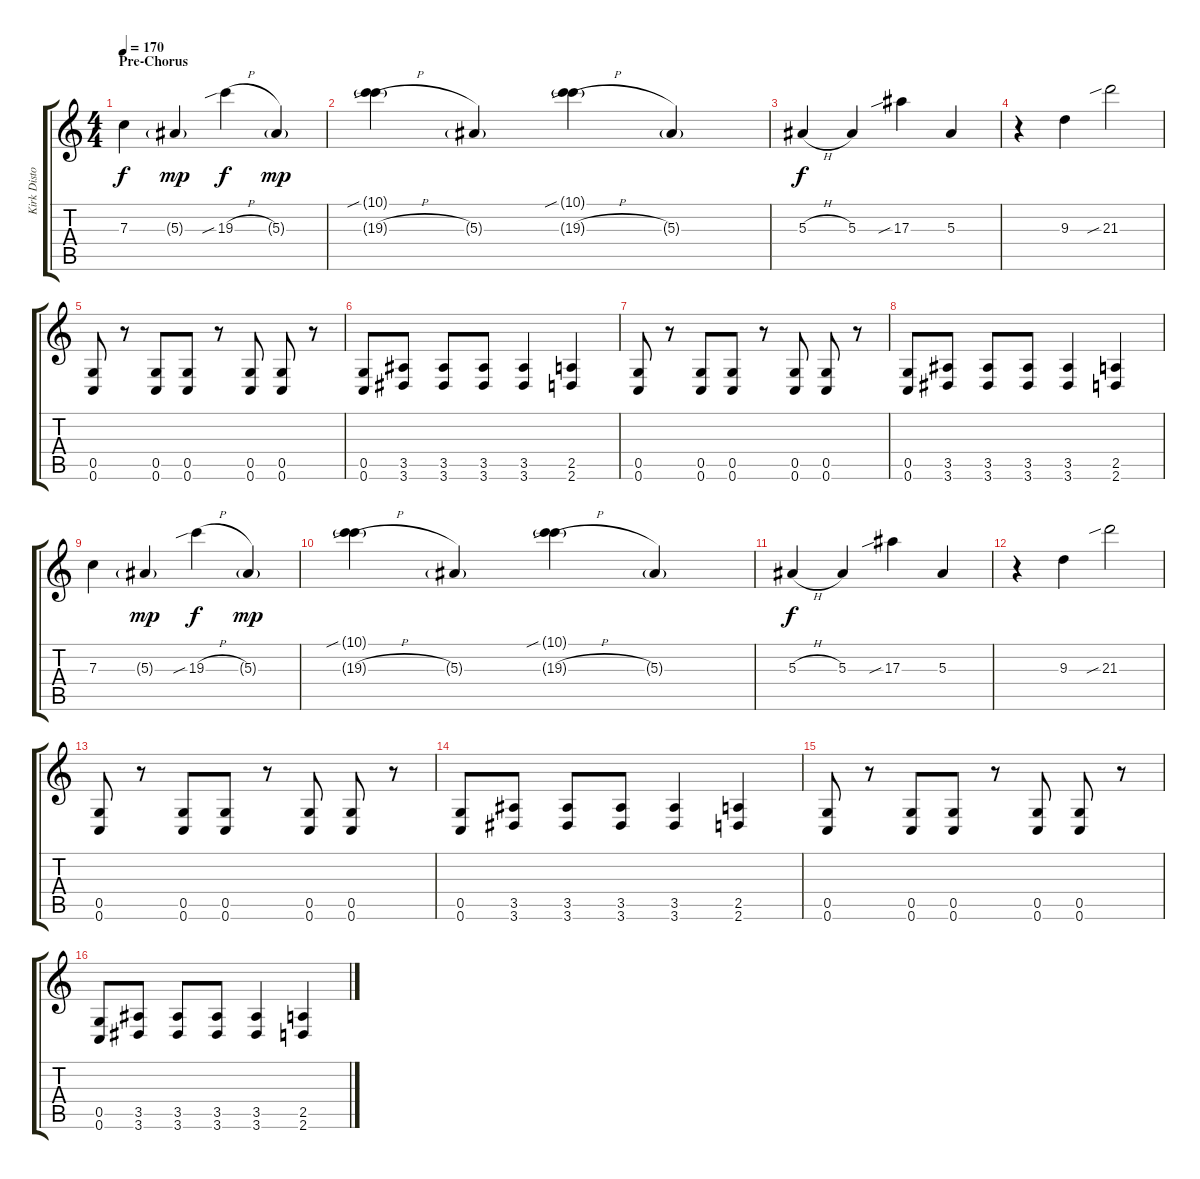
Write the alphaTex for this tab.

\track ("Kirk Distortion" "Kirk Disto") {instrument distortionguitar}
\staff {score tabs}
\tuning (D4 A3 F3 C3 G2 C2) {hide}
\ts (4 4)
\section ("" "Pre-Chorus")
\tempo 170
\clef g2
\ks c
7.3.4{dy f} 5.3{g}.4{dy mp} 19.3{sib h}.4{dy f} 5.3{g}.4{dy mp} |
(10.1{sib g} 19.3{h g}).4 5.3{g}.4 (10.1{sib g} 19.3{h g}).4 5.3{g}.4 |
5.3{h}.4{dy f} 5.3.4 17.3{sib}.4 5.3.4 |
r.4 9.3.4 21.3{sib}.2 |
(0.5 0.6).8 r.8 (0.5 0.6).8 (0.5 0.6).8 r.8 (0.5 0.6).8 (0.5 0.6).8 r.8 |
(0.5 0.6).8 (3.5 3.6).8 (3.5 3.6).8 (3.5 3.6).8 (3.5 3.6).4 (2.5 2.6).4 |
(0.5 0.6).8 r.8 (0.5 0.6).8 (0.5 0.6).8 r.8 (0.5 0.6).8 (0.5 0.6).8 r.8 |
(0.5 0.6).8 (3.5 3.6).8 (3.5 3.6).8 (3.5 3.6).8 (3.5 3.6).4 (2.5 2.6).4 |
7.3.4 5.3{g}.4{dy mp} 19.3{sib h}.4{dy f} 5.3{g}.4{dy mp} |
(10.1{sib g} 19.3{h g}).4 5.3{g}.4 (10.1{sib g} 19.3{h g}).4 5.3{g}.4 |
5.3{h}.4{dy f} 5.3.4 17.3{sib}.4 5.3.4 |
r.4 9.3.4 21.3{sib}.2 |
(0.5 0.6).8 r.8 (0.5 0.6).8 (0.5 0.6).8 r.8 (0.5 0.6).8 (0.5 0.6).8 r.8 |
(0.5 0.6).8 (3.5 3.6).8 (3.5 3.6).8 (3.5 3.6).8 (3.5 3.6).4 (2.5 2.6).4 |
(0.5 0.6).8 r.8 (0.5 0.6).8 (0.5 0.6).8 r.8 (0.5 0.6).8 (0.5 0.6).8 r.8 |
(0.5 0.6).8 (3.5 3.6).8 (3.5 3.6).8 (3.5 3.6).8 (3.5 3.6).4 (2.5 2.6).4
